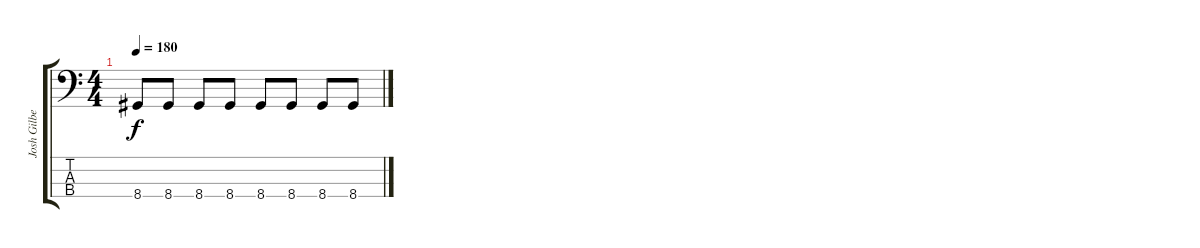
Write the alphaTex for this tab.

\track ("Josh Gilbert" "Josh Gilbe") {instrument electricbassfinger}
\staff {score tabs}
\tuning (F2 C2 G1 C1) {hide}
\ts (4 4)
\tempo 180
\clef f4
\ks c
8.4.8{dy f} 8.4.8 8.4.8 8.4.8 8.4.8 8.4.8 8.4.8 8.4.8
